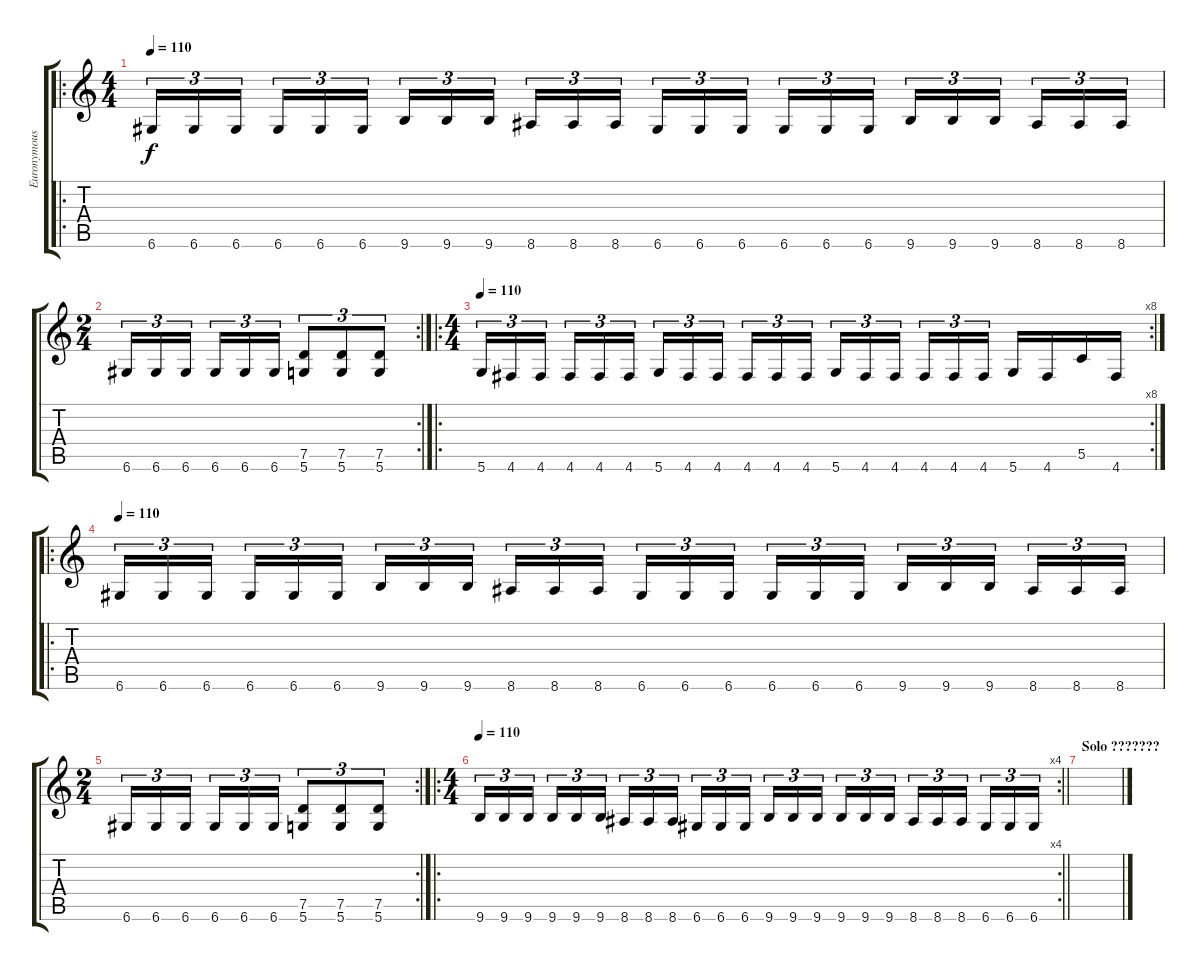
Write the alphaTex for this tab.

\track ("Euronymous" "Euronymous") {instrument distortionguitar}
\staff {score tabs}
\tuning (D4 A3 F3 C3 G2 D2) {hide}
\ro
\ts (4 4)
\tempo 110
\clef g2
\ks c
6.6.16{tu (3 2) dy f} 6.6.16{tu (3 2)} 6.6.16{tu (3 2) beam splitsecondary} 6.6.16{tu (3 2)} 6.6.16{tu (3 2)} 6.6.16{tu (3 2)} 9.6.16{tu (3 2)} 9.6.16{tu (3 2)} 9.6.16{tu (3 2) beam splitsecondary} 8.6.16{tu (3 2)} 8.6.16{tu (3 2)} 8.6.16{tu (3 2)} 6.6.16{tu (3 2)} 6.6.16{tu (3 2)} 6.6.16{tu (3 2) beam splitsecondary} 6.6.16{tu (3 2)} 6.6.16{tu (3 2)} 6.6.16{tu (3 2)} 9.6.16{tu (3 2)} 9.6.16{tu (3 2)} 9.6.16{tu (3 2) beam splitsecondary} 8.6.16{tu (3 2)} 8.6.16{tu (3 2)} 8.6.16{tu (3 2)} |
\rc 2
\ts (2 4)
6.6.16{tu (3 2)} 6.6.16{tu (3 2)} 6.6.16{tu (3 2) beam splitsecondary} 6.6.16{tu (3 2)} 6.6.16{tu (3 2)} 6.6.16{tu (3 2)} (7.5 5.6).8{tu (3 2)} (7.5 5.6).8{tu (3 2)} (7.5 5.6).8{tu (3 2)} |
\ro
\rc 8
\ts (4 4)
\tempo 110
5.6.16{tu (3 2)} 4.6.16{tu (3 2)} 4.6.16{tu (3 2) beam splitsecondary} 4.6.16{tu (3 2)} 4.6.16{tu (3 2)} 4.6.16{tu (3 2)} 5.6.16{tu (3 2)} 4.6.16{tu (3 2)} 4.6.16{tu (3 2) beam splitsecondary} 4.6.16{tu (3 2)} 4.6.16{tu (3 2)} 4.6.16{tu (3 2)} 5.6.16{tu (3 2)} 4.6.16{tu (3 2)} 4.6.16{tu (3 2) beam splitsecondary} 4.6.16{tu (3 2)} 4.6.16{tu (3 2)} 4.6.16{tu (3 2)} 5.6.16 4.6.16 5.5.16 4.6.16 |
\ro
\tempo 110
6.6.16{tu (3 2)} 6.6.16{tu (3 2)} 6.6.16{tu (3 2) beam splitsecondary} 6.6.16{tu (3 2)} 6.6.16{tu (3 2)} 6.6.16{tu (3 2)} 9.6.16{tu (3 2)} 9.6.16{tu (3 2)} 9.6.16{tu (3 2) beam splitsecondary} 8.6.16{tu (3 2)} 8.6.16{tu (3 2)} 8.6.16{tu (3 2)} 6.6.16{tu (3 2)} 6.6.16{tu (3 2)} 6.6.16{tu (3 2) beam splitsecondary} 6.6.16{tu (3 2)} 6.6.16{tu (3 2)} 6.6.16{tu (3 2)} 9.6.16{tu (3 2)} 9.6.16{tu (3 2)} 9.6.16{tu (3 2) beam splitsecondary} 8.6.16{tu (3 2)} 8.6.16{tu (3 2)} 8.6.16{tu (3 2)} |
\rc 2
\ts (2 4)
6.6.16{tu (3 2)} 6.6.16{tu (3 2)} 6.6.16{tu (3 2) beam splitsecondary} 6.6.16{tu (3 2)} 6.6.16{tu (3 2)} 6.6.16{tu (3 2)} (7.5 5.6).8{tu (3 2)} (7.5 5.6).8{tu (3 2)} (7.5 5.6).8{tu (3 2)} |
\ro
\rc 4
\ts (4 4)
\tempo 110
\barLineRight lightlight
9.6.16{tu (3 2)} 9.6.16{tu (3 2)} 9.6.16{tu (3 2) beam splitsecondary} 9.6.16{tu (3 2)} 9.6.16{tu (3 2)} 9.6.16{tu (3 2)} 8.6.16{tu (3 2)} 8.6.16{tu (3 2)} 8.6.16{tu (3 2) beam splitsecondary} 6.6.16{tu (3 2)} 6.6.16{tu (3 2)} 6.6.16{tu (3 2)} 9.6.16{tu (3 2)} 9.6.16{tu (3 2)} 9.6.16{tu (3 2) beam splitsecondary} 9.6.16{tu (3 2)} 9.6.16{tu (3 2)} 9.6.16{tu (3 2)} 8.6.16{tu (3 2)} 8.6.16{tu (3 2)} 8.6.16{tu (3 2) beam splitsecondary} 6.6.16{tu (3 2)} 6.6.16{tu (3 2)} 6.6.16{tu (3 2)} |
\section ("" "Solo ???????")
